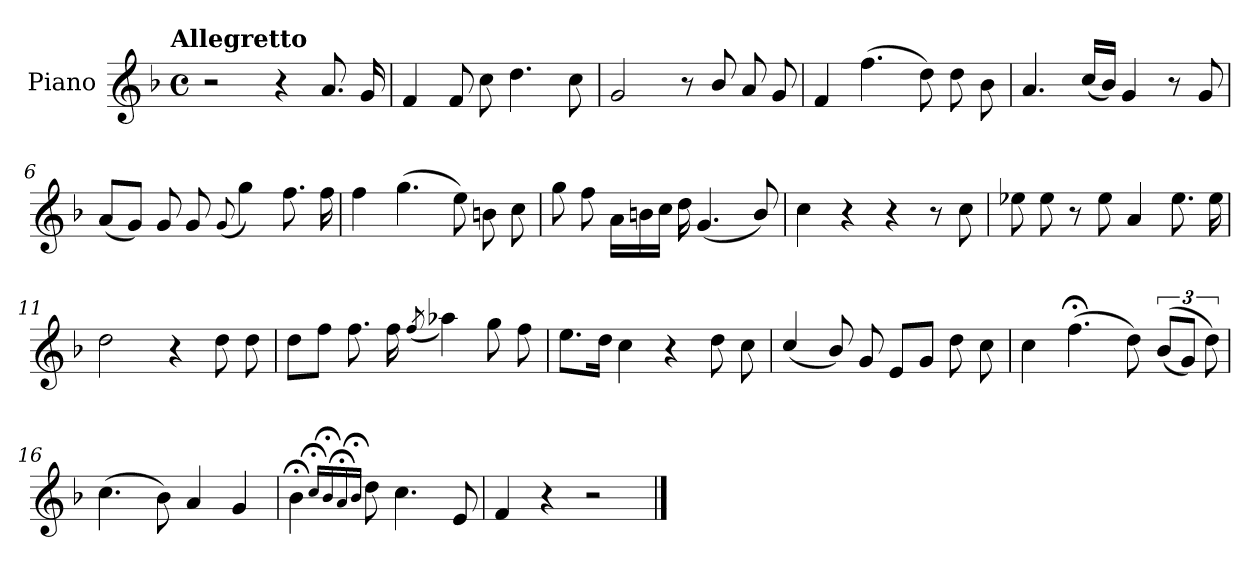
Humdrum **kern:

**kern
*part1
*staff1
*I"Piano
*I'Pno.
*clefG2
*k[b-]
!!LO:TX:omd:t=Allegretto
*M4/4
*met(c)
*MM116
=1
2r
4r
8.a/
16g/
=2
4f/
8f/
8cc\
4.dd\
8cc\
=3
2g/
8r
8b-/
8a/
8g/
=4
4f/
(>4.ff\
8dd\)
8dd\
8b-\
!!LO:LB:g=z
=5
4.a/
(<16cc/LL
16b-/JJ)
4g/
8r
8g/
=6
(<8a/L
8g/J)
8g/
8g/
(<8qqg/
4gg\)
8.ff\
16ff\
=7
4ff\
(>4.gg\
8ee\)
8bn\
8cc\
=8
8gg\
8ff\
16a\LL
16bn\
16cc\JJ
16dd\
(<4.g/
8b/)
=9
4cc\
4r
4r
8r
8cc\
!!LO:LB:g=z
=10
8ee-X\
8ee-\
8r
8ee-\
4a/
8.ee-\
16ee-\
=11
2dd\
4r
8dd\
8dd\
=12
8dd\L
8ff\J
8.ff\
16ff\
(<8qff/
4aa-X\)
8gg\
8ff\
=13
8.ee\L
16dd\Jk
4cc\
4r
8dd\
8cc\
=14
(<4cc/
8b-/)
8g/
8e/L
8g/J
8dd\
8cc\
!!LO:LB:g=z
=15
4cc\
(>4.ff;<\
8dd\)
(<(>12b-/L
12g/J)
12dd\)
=16
(>4.cc\
8b-\)
4a/
4g/
=17
4b-;<\
16qqcc;</LL
16qqb-;</
16qqa;</
16qqb-;</JJ
8dd\
4.cc\
8e/
=18
4f/
4r
2r
==
*-
